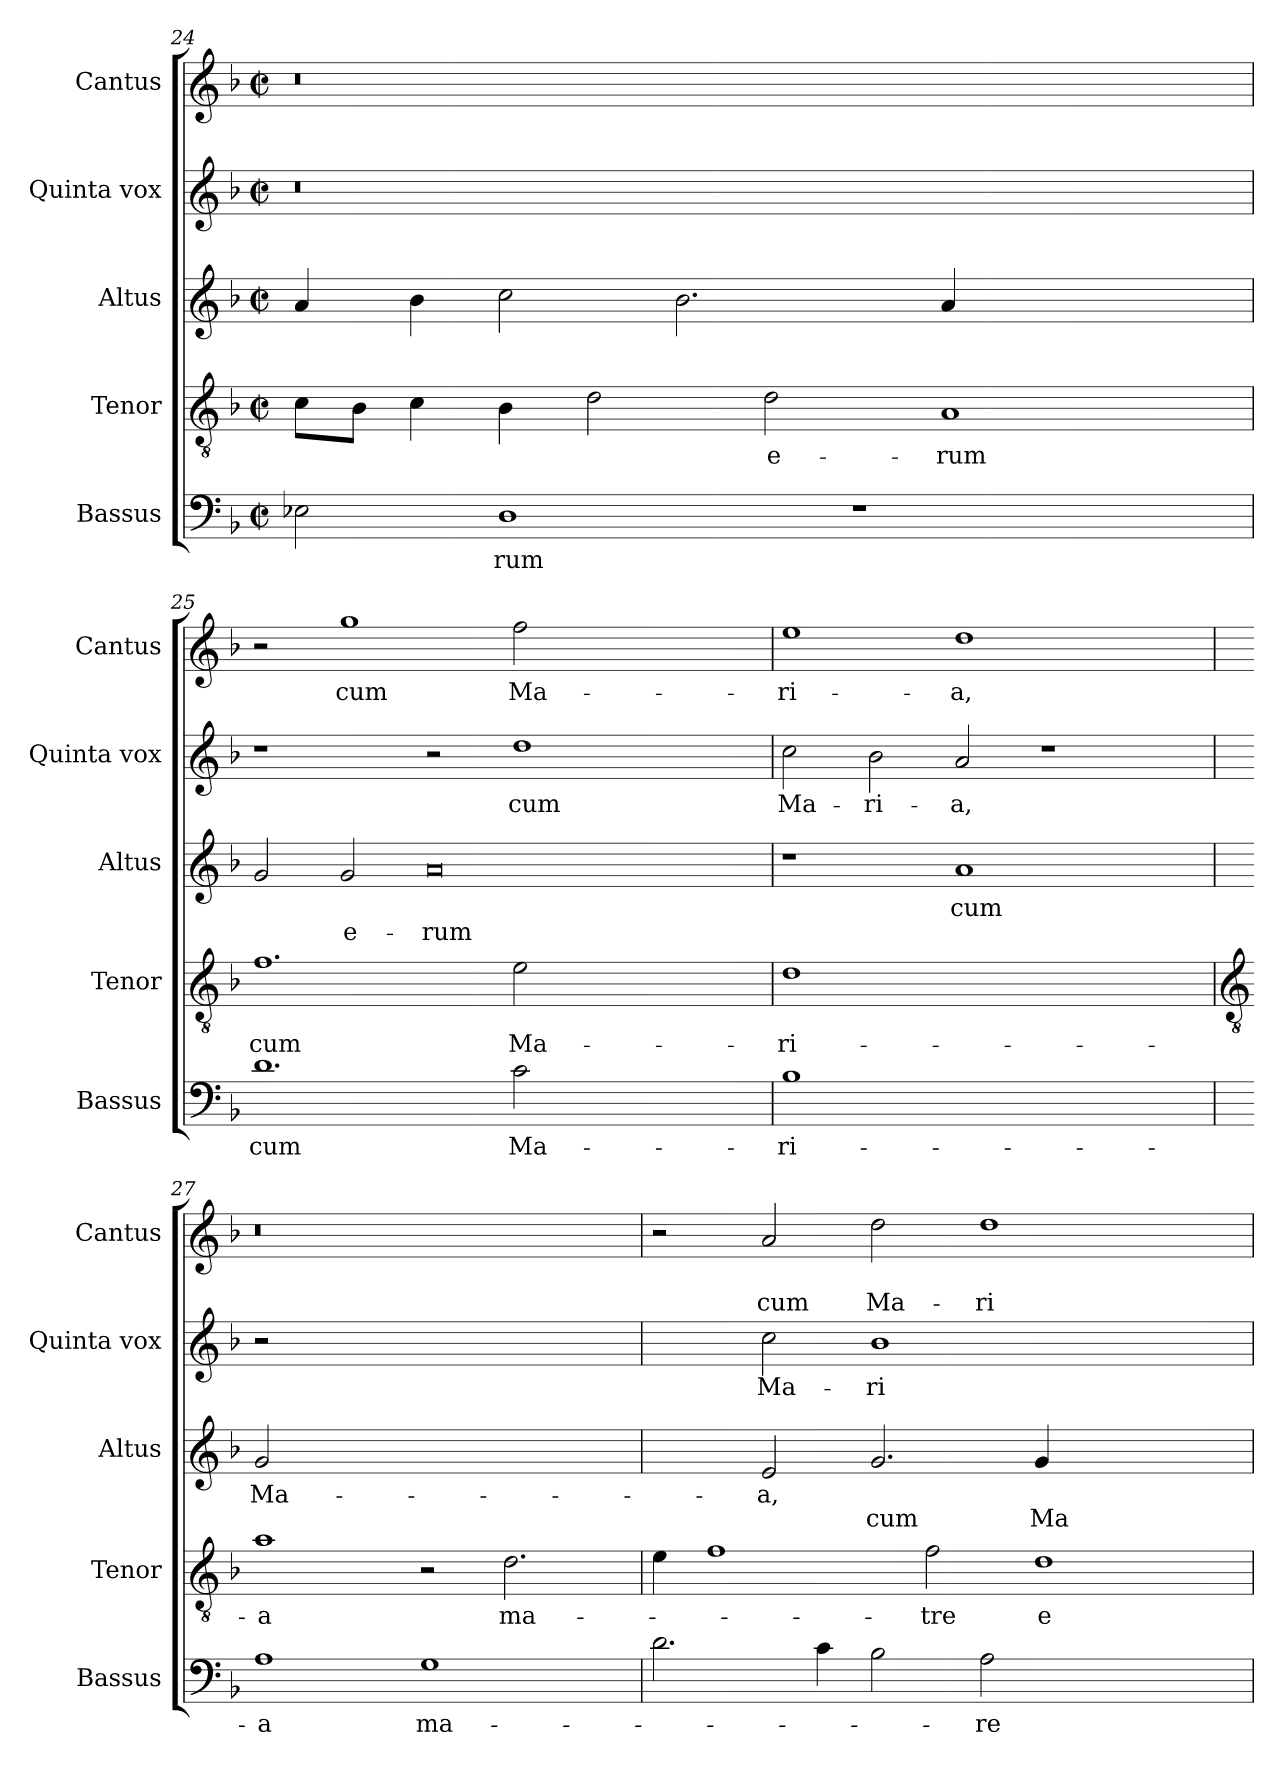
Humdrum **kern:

**kern	**text	**kern	**text	**kern	**text	**text	**kern	**text	**kern	**text	**text
*part5	*part5	*part4	*part4	*part3	*part3	*part3	*part2	*part2	*part1	*part1	*part1
*staff5	*staff5	*staff4	*staff4	*staff3	*staff3	*staff3	*staff2	*staff2	*staff1	*staff1	*staff1
*I"Bassus	*	*I"Tenor	*	*I"Altus	*	*	*I"Quinta vox	*	*I"Cantus	*	*
*I'Bassus	*	*I'Tenor	*	*I'Altus	*	*	*I'Quinta vox	*	*I'Cantus	*	*
*clefF4	*	*clefGv2	*	*clefG2	*	*	*clefG2	*	*clefG2	*	*
*k[b-]	*	*k[b-]	*	*k[b-]	*	*	*k[b-]	*	*k[b-]	*	*
*F:	*	*F:	*	*F:	*	*	*F:	*	*F:	*	*
*M4/2	*	*M4/2	*	*M4/2	*	*	*M4/2	*	*M4/2	*	*
*met(c|)	*	*met(c|)	*	*met(c|)	*	*	*met(c|)	*	*met(c|)	*	*
=24	=24	=24	=24	=24	=24	=24	=24	=24	=24	=24	=24
2E-X	.	8cL	.	4a	.	.	0r	.	0r	.	.
.	.	8B-J	.	.	.	.	.	.	.	.	.
.	.	4c	.	4b-	.	.	.	.	.	.	.
!	!LO:LY:b	!	!	!	!	!	!	!	!	!	!
1D	rum	4B-	.	2cc	.	.	.	.	.	.	.
.	.	2d	.	.	.	.	.	.	.	.	.
.	.	.	.	2.b-	.	.	.	.	.	.	.
!	!	!	!LO:LY:b	!	!	!	!	!	!	!	!
.	.	2d	-e-	.	.	.	.	.	.	.	.
1r	.	.	.	.	.	.	.	.	.	.	.
!	!	!	!LO:LY:b	!	!	!	!	!	!	!	!
.	.	1A	-rum	4a	.	.	.	.	.	.	.
.	.	.	.	2.ryy	.	.	2.ryy	.	2.ryy	.	.
4ryy	.	.	.	.	.	.	.	.	.	.	.
=25	=25	=25	=25	=25	=25	=25	=25	=25	=25	=25	=25
!	!LO:LY:b	!	!LO:LY:b	!	!	!	!	!	!	!	!
1.d	cum	1.f	cum	2g	.	.	1r	.	2r	.	.
!	!	!	!	!	!	!LO:LY:b	!	!	!	!LO:LY:b	!
.	.	.	.	2g	.	e-	.	.	1gg	cum	.
!	!	!	!	!	!	!LO:LY:b	!	!	!	!	!
.	.	.	.	0a	.	-rum	2r	.	.	.	.
!	!LO:LY:b	!	!LO:LY:b	!	!	!	!	!LO:LY:b	!	!LO:LY:b	!
2c	Ma-	2e	Ma-	.	.	.	1dd	cum	2ff	Ma-	.
1ryy	.	1ryy	.	.	.	.	.	.	1ryy	.	.
.	.	.	.	.	.	.	2ryy	.	.	.	.
=26	=26	=26	=26	=26	=26	=26	=26	=26	=26	=26	=26
!	!LO:LY:b	!	!LO:LY:b	!	!	!	!	!LO:LY:b	!	!LO:LY:b	!
1B-	-ri-	1d	-ri-	1r	.	.	2cc	Ma-	1ee	-ri-	.
!	!	!	!	!	!	!	!	!LO:LY:b	!	!	!
.	.	.	.	.	.	.	2b-	-ri-	.	.	.
!	!	!	!	!	!LO:LY:b	!	!	!LO:LY:b	!	!LO:LY:b	!
1.ryy	.	1.ryy	.	1a	cum	.	2a	-a,	1dd	-a,	.
.	.	.	.	.	.	.	1r	.	.	.	.
.	.	.	.	2ryy	.	.	.	.	2ryy	.	.
!!LO:LB:g=z
=27	=27	=27	=27	=27	=27	=27	=27	=27	=27	=27	=27
*	*	*clefGv2	*	*	*	*	*	*	*	*	*
!	!LO:LY:b	!	!LO:LY:b	!	!LO:LY:b	!	!	!	!	!	!
1A	-a	1a	-a	2g	Ma-	.	2r	.	0r	.	.
!	!	!	!	!	!LO:LY:b	!	!	!LO:LY:b	!	!	!
.	.	.	.	[2fyy	-ri-	.	[2ddyy	cum	.	.	.
!	!LO:LY:b	!	!	!	!	!	!	!	!	!	!
1G	ma-	2r	.	1ryy	.	.	1ryy	.	.	.	.
!	!	!	!LO:LY:b	!	!	!	!	!	!	!	!
.	.	2.d	ma-	.	.	.	.	.	.	.	.
4ryy	.	.	.	4ryy	.	.	4ryy	.	4ryy	.	.
!!LO:LB:g=z
=28	=28	=28	=28	=28	=28	=28	=28	=28	=28	=28	=28
*	*	*	*	*	*	*	*	*	*^	*	*
2.d	.	4e	.	2fyy]	.	.	2ddyy]	.	2r	0ryy	.	.
.	.	1f	.	.	.	.	.	.	.	.	.	.
!	!	!	!	!	!LO:LY:b	!	!	!LO:LY:b	!	!	!	!LO:LY:b
.	.	.	.	2e	-a,	.	2cc	Ma-	2a	.	.	cum
4c	.	.	.	.	.	.	.	.	.	.	.	.
!	!	!	!	!	!	!LO:LY:b	!	!LO:LY:b	!	!	!	!LO:LY:b
2B-	.	.	.	2.g	.	cum	1b-	-ri-	2dd	.	.	Ma-
!	!	!	!LO:LY:b	!	!	!	!	!	!	!	!	!
.	.	2f	-tre	.	.	.	.	.	.	.	.	.
!	!LO:LY:b	!	!	!	!	!	!	!	!	!	!	!LO:LY:b
2A	-re	.	.	.	.	.	.	.	1dd	.	.	-ri-
!	!	!	!LO:LY:b	!	!	!LO:LY:b	!	!	!	!	!	!
.	.	1d	e-	4g	.	Ma-	.	.	.	.	.	.
2.ryy	.	.	.	2.ryy	.	.	2.ryy	.	.	4ryy	.	.
.	.	.	.	.	.	.	.	.	.	2ryy	.	.
.	.	.	.	.	.	.	.	.	4ryy	.	.	.
*	*	*	*	*	*	*	*	*	*v	*v	*	*
=	=	=	=	=	=	=	=	=	=	=	=
*-	*-	*-	*-	*-	*-	*-	*-	*-	*-	*-	*-
